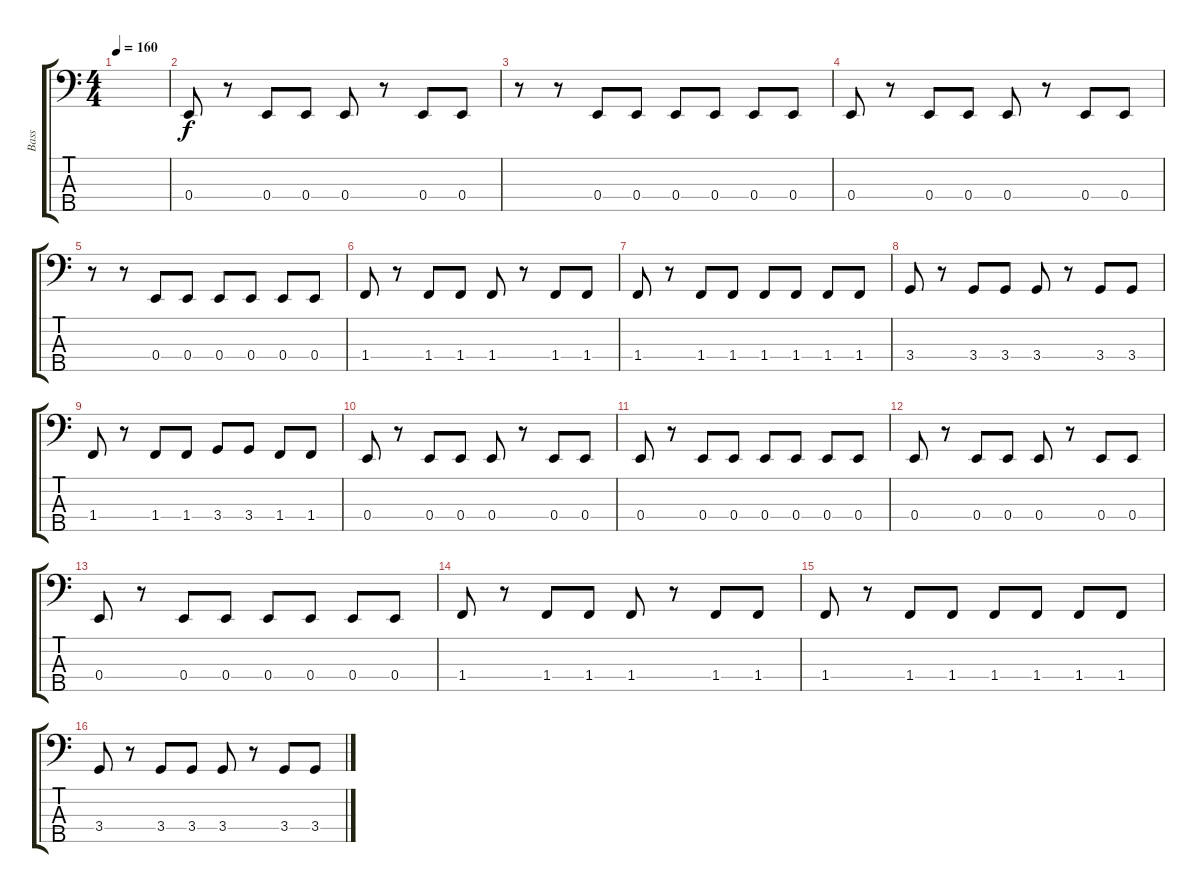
\track ("Bass" "Bass") {instrument electricbassfinger}
\staff {score tabs}
\tuning (G2 D2 A1 E1 B0) {hide}
\ts (4 4)
\tempo 160
\clef f4
\ks c
|
0.4.8 r.8 0.4.8 0.4.8 0.4.8 r.8 0.4.8 0.4.8 |
r.8 r.8 0.4.8 0.4.8 0.4.8 0.4.8 0.4.8 0.4.8 |
0.4.8 r.8 0.4.8 0.4.8 0.4.8 r.8 0.4.8 0.4.8 |
r.8 r.8 0.4.8 0.4.8 0.4.8 0.4.8 0.4.8 0.4.8 |
1.4.8 r.8 1.4.8 1.4.8 1.4.8 r.8 1.4.8 1.4.8 |
1.4.8 r.8 1.4.8 1.4.8 1.4.8 1.4.8 1.4.8 1.4.8 |
3.4.8 r.8 3.4.8 3.4.8 3.4.8 r.8 3.4.8 3.4.8 |
1.4.8 r.8 1.4.8 1.4.8 3.4.8 3.4.8 1.4.8 1.4.8 |
0.4.8 r.8 0.4.8 0.4.8 0.4.8 r.8 0.4.8 0.4.8 |
0.4.8 r.8 0.4.8 0.4.8 0.4.8 0.4.8 0.4.8 0.4.8 |
0.4.8 r.8 0.4.8 0.4.8 0.4.8 r.8 0.4.8 0.4.8 |
0.4.8 r.8 0.4.8 0.4.8 0.4.8 0.4.8 0.4.8 0.4.8 |
1.4.8 r.8 1.4.8 1.4.8 1.4.8 r.8 1.4.8 1.4.8 |
1.4.8 r.8 1.4.8 1.4.8 1.4.8 1.4.8 1.4.8 1.4.8 |
3.4.8 r.8 3.4.8 3.4.8 3.4.8 r.8 3.4.8 3.4.8
